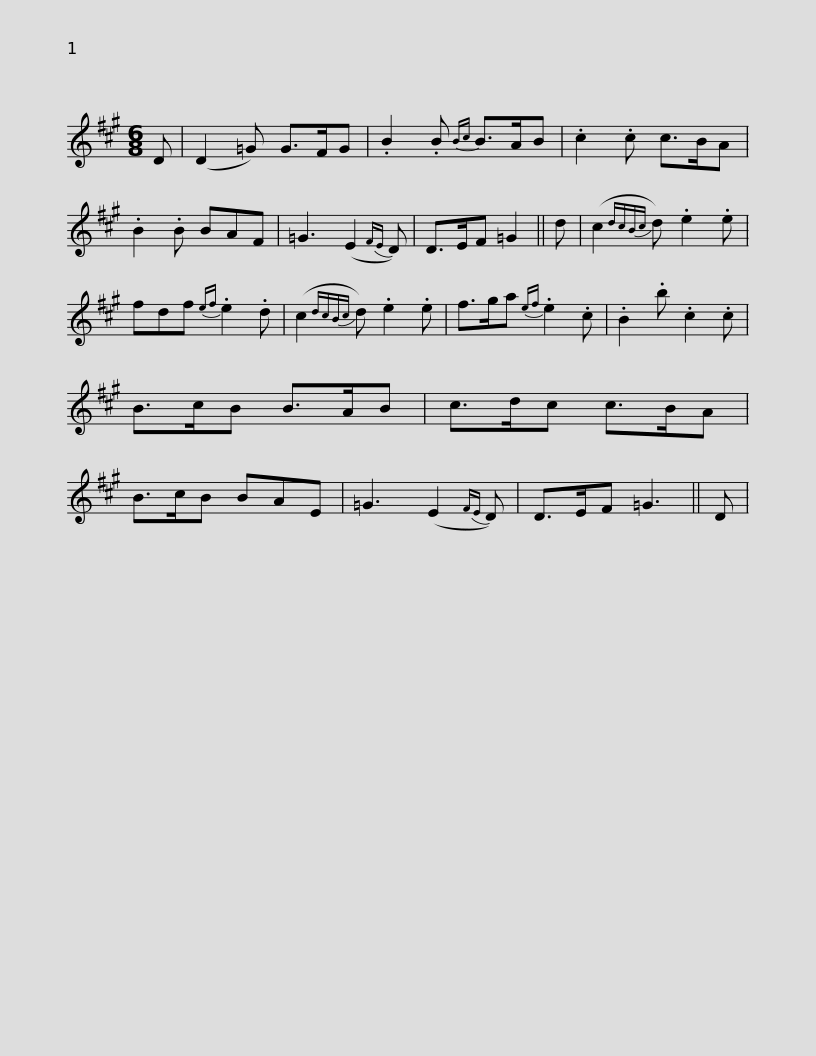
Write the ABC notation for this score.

X:1
L:1/8
M:6/8
I:linebreak $
K:A
V:1 treble
V:1
 D | (D2 =G) G>FG | .B2 .B{Bc} B>AB | .c2 .c c>BA | .B2 .B BAF | %5
 =G3 (E2{FE} D) | D>EF =G2 || d |$ (c2{dcBc} d) .e2 .e | fdf{ef} .e2 .d | %10
 (c2{dcBc} d) .e2 .e | f>ga{ef} .e2 .c | .B2 .b .c2 .c | B>cB B>AB | c>dc c>BA |$ %15
 B>cB BAE | =G3 (E2{FE} D) | D>EF =G3 || D | %19
